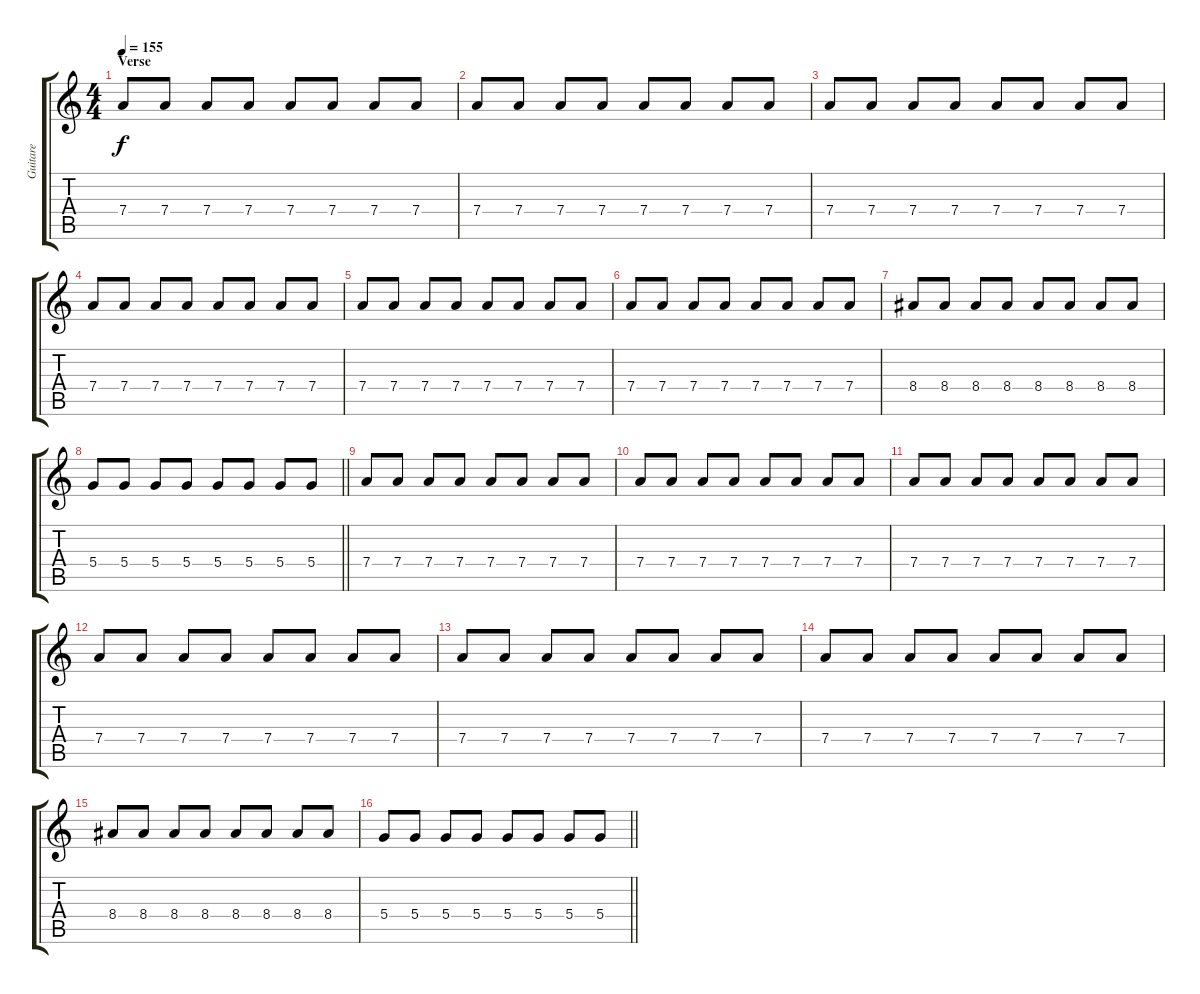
\track ("Guitare" "Guitare") {instrument distortionguitar}
\staff {score tabs}
\tuning (E4 B3 G3 D3 A2 D2) {hide}
\ts (4 4)
\section ("" "Verse")
\tempo 155
\clef g2
\ks c
7.4.8{dy f volume 5} 7.4.8 7.4.8 7.4.8 7.4.8 7.4.8 7.4.8 7.4.8 |
7.4.8 7.4.8 7.4.8 7.4.8 7.4.8 7.4.8 7.4.8 7.4.8 |
7.4.8 7.4.8 7.4.8 7.4.8 7.4.8 7.4.8 7.4.8 7.4.8 |
7.4.8 7.4.8 7.4.8 7.4.8 7.4.8 7.4.8 7.4.8 7.4.8 |
7.4.8 7.4.8 7.4.8 7.4.8 7.4.8 7.4.8 7.4.8 7.4.8 |
7.4.8 7.4.8 7.4.8 7.4.8 7.4.8 7.4.8 7.4.8 7.4.8 |
8.4.8 8.4.8 8.4.8 8.4.8 8.4.8 8.4.8 8.4.8 8.4.8 |
\barLineRight lightlight
5.4.8 5.4.8 5.4.8 5.4.8 5.4.8 5.4.8 5.4.8 5.4.8 |
7.4.8 7.4.8 7.4.8 7.4.8 7.4.8 7.4.8 7.4.8 7.4.8 |
7.4.8 7.4.8 7.4.8 7.4.8 7.4.8 7.4.8 7.4.8 7.4.8 |
7.4.8 7.4.8 7.4.8 7.4.8 7.4.8 7.4.8 7.4.8 7.4.8 |
7.4.8 7.4.8 7.4.8 7.4.8 7.4.8 7.4.8 7.4.8 7.4.8 |
7.4.8 7.4.8 7.4.8 7.4.8 7.4.8 7.4.8 7.4.8 7.4.8 |
7.4.8 7.4.8 7.4.8 7.4.8 7.4.8 7.4.8 7.4.8 7.4.8 |
8.4.8 8.4.8 8.4.8 8.4.8 8.4.8 8.4.8 8.4.8 8.4.8 |
\barLineRight lightlight
5.4.8 5.4.8 5.4.8 5.4.8 5.4.8 5.4.8 5.4.8 5.4.8
